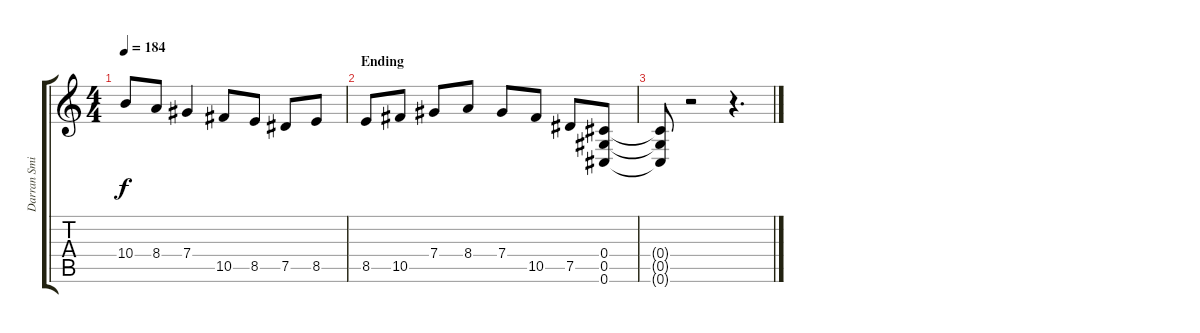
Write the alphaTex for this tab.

\track ("Darran Smith" "Darran Smi") {instrument overdrivenguitar}
\staff {score tabs}
\tuning (Eb4 Bb3 Gb3 Db3 Ab2 Db2) {hide}
\ts (4 4)
\tempo 184
\clef g2
\ks c
10.4.8{dy f} 8.4.8 7.4.4 10.5.8 8.5.8 7.5.8 8.5.8 |
\section ("" "Ending")
8.5.8 10.5.8 7.4.8 8.4.8 7.4.8 10.5.8 7.5.8 (0.4 0.5 0.6).8 |
(0.4{t} 0.5{t} 0.6{t}).8 r.2 r.4{d}
